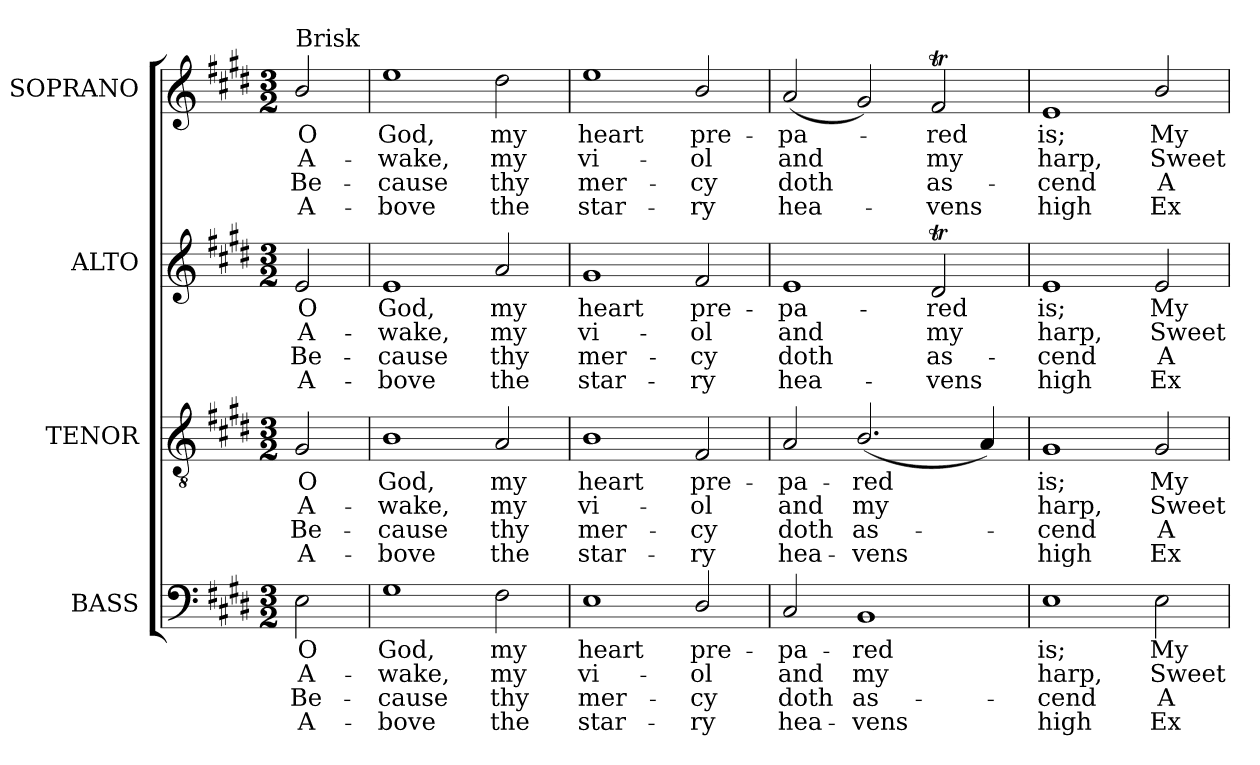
**kern	**text	**text	**text	**text	**kern	**text	**text	**text	**text	**kern	**text	**text	**text	**text	**kern	**text	**text	**text	**text
*part4	*part4	*part4	*part4	*part4	*part3	*part3	*part3	*part3	*part3	*part2	*part2	*part2	*part2	*part2	*part1	*part1	*part1	*part1	*part1
*staff4	*staff4	*staff4	*staff4	*staff4	*staff3	*staff3	*staff3	*staff3	*staff3	*staff2	*staff2	*staff2	*staff2	*staff2	*staff1	*staff1	*staff1	*staff1	*staff1
*I"BASS	*	*	*	*	*I"TENOR	*	*	*	*	*I"ALTO	*	*	*	*	*I"SOPRANO	*	*	*	*
*I'B.	*	*	*	*	*I'T.	*	*	*	*	*I'A.	*	*	*	*	*I'S.	*	*	*	*
!!LO:PB:g=z
*clefF4	*	*	*	*	*clefGv2	*	*	*	*	*clefG2	*	*	*	*	*clefG2	*	*	*	*
*	*	*	*	*	*ITrd7c12	*	*	*	*	*	*	*	*	*	*	*	*	*	*
*k[f#c#g#d#]	*	*	*	*	*k[f#c#g#d#]	*	*	*	*	*k[f#c#g#d#]	*	*	*	*	*k[f#c#g#d#]	*	*	*	*
*E:	*	*	*	*	*E:	*	*	*	*	*E:	*	*	*	*	*E:	*	*	*	*
*M3/2	*	*	*	*	*M3/2	*	*	*	*	*M3/2	*	*	*	*	*M3/2	*	*	*	*
=	=	=	=	=	=	=	=	=	=	=	=	=	=	=	=	=	=	=	=
!	!LO:LY:b:color=#000000	!LO:LY:b:color=#000000	!LO:LY:b:color=#000000	!LO:LY:b:color=#000000	!	!	!	!	!	!	!	!	!	!	!	!	!	!	!
!	!	!	!	!	!	!LO:LY:b:color=#000000	!LO:LY:b:color=#000000	!LO:LY:b:color=#000000	!LO:LY:b:color=#000000	!	!	!	!	!	!	!	!	!	!
!	!	!	!	!	!	!	!	!	!	!	!LO:LY:b:color=#000000	!LO:LY:b:color=#000000	!LO:LY:b:color=#000000	!LO:LY:b:color=#000000	!	!	!	!	!
!	!	!	!	!	!	!	!	!	!	!	!	!	!	!	!LO:TX:a:t=Brisk	!	!	!	!
!	!	!	!	!	!	!	!	!	!	!	!	!	!	!	!	!LO:LY:b:color=#000000	!LO:LY:b:color=#000000	!LO:LY:b:color=#000000	!LO:LY:b:color=#000000
2Ei\	O	A-	Be-	-A-	2GG#i/	O	A-	Be-	-A-	2ei/	O	A-	Be-	-A-	2bi/	O	A-	Be-	-A-
=1	=1	=1	=1	=1	=1	=1	=1	=1	=1	=1	=1	=1	=1	=1	=1	=1	=1	=1	=1
!	!LO:LY:b:color=#000000	!LO:LY:b:color=#000000	!LO:LY:b:color=#000000	!LO:LY:b:color=#000000	!	!	!	!	!	!	!	!	!	!	!	!	!	!	!
!	!	!	!	!	!	!LO:LY:b:color=#000000	!LO:LY:b:color=#000000	!LO:LY:b:color=#000000	!LO:LY:b:color=#000000	!	!	!	!	!	!	!	!	!	!
!	!	!	!	!	!	!	!	!	!	!	!LO:LY:b:color=#000000	!LO:LY:b:color=#000000	!LO:LY:b:color=#000000	!LO:LY:b:color=#000000	!	!	!	!	!
!	!	!	!	!	!	!	!	!	!	!	!	!	!	!	!	!LO:LY:b:color=#000000	!LO:LY:b:color=#000000	!LO:LY:b:color=#000000	!LO:LY:b:color=#000000
1G#i	God,	-wake,	-cause	bove	1BBi	God,	-wake,	-cause	bove	1ei	God,	-wake,	-cause	bove	1eei	God,	-wake,	-cause	bove
!	!LO:LY:b:color=#000000	!LO:LY:b:color=#000000	!LO:LY:b:color=#000000	!LO:LY:b:color=#000000	!	!	!	!	!	!	!	!	!	!	!	!	!	!	!
!	!	!	!	!	!	!LO:LY:b:color=#000000	!LO:LY:b:color=#000000	!LO:LY:b:color=#000000	!LO:LY:b:color=#000000	!	!	!	!	!	!	!	!	!	!
!	!	!	!	!	!	!	!	!	!	!	!LO:LY:b:color=#000000	!LO:LY:b:color=#000000	!LO:LY:b:color=#000000	!LO:LY:b:color=#000000	!	!	!	!	!
!	!	!	!	!	!	!	!	!	!	!	!	!	!	!	!	!LO:LY:b:color=#000000	!LO:LY:b:color=#000000	!LO:LY:b:color=#000000	!LO:LY:b:color=#000000
2F#i\	my	my	thy	the	2AAi/	my	my	thy	the	2ai/	my	my	thy	the	2dd#i\	my	my	thy	the
=2	=2	=2	=2	=2	=2	=2	=2	=2	=2	=2	=2	=2	=2	=2	=2	=2	=2	=2	=2
!	!LO:LY:b:color=#000000	!LO:LY:b:color=#000000	!LO:LY:b:color=#000000	!LO:LY:b:color=#000000	!	!	!	!	!	!	!	!	!	!	!	!	!	!	!
!	!	!	!	!	!	!LO:LY:b:color=#000000	!LO:LY:b:color=#000000	!LO:LY:b:color=#000000	!LO:LY:b:color=#000000	!	!	!	!	!	!	!	!	!	!
!	!	!	!	!	!	!	!	!	!	!	!LO:LY:b:color=#000000	!LO:LY:b:color=#000000	!LO:LY:b:color=#000000	!LO:LY:b:color=#000000	!	!	!	!	!
!	!	!	!	!	!	!	!	!	!	!	!	!	!	!	!	!LO:LY:b:color=#000000	!LO:LY:b:color=#000000	!LO:LY:b:color=#000000	!LO:LY:b:color=#000000
1Ei	heart	vi-	mer-	-star-	1BBi	heart	vi-	mer-	-star-	1g#i	heart	vi-	mer-	-star-	1eei	heart	vi-	mer-	-star-
!	!LO:LY:b:color=#000000	!LO:LY:b:color=#000000	!LO:LY:b:color=#000000	!LO:LY:b:color=#000000	!	!	!	!	!	!	!	!	!	!	!	!	!	!	!
!	!	!	!	!	!	!LO:LY:b:color=#000000	!LO:LY:b:color=#000000	!LO:LY:b:color=#000000	!LO:LY:b:color=#000000	!	!	!	!	!	!	!	!	!	!
!	!	!	!	!	!	!	!	!	!	!	!LO:LY:b:color=#000000	!LO:LY:b:color=#000000	!LO:LY:b:color=#000000	!LO:LY:b:color=#000000	!	!	!	!	!
!	!	!	!	!	!	!	!	!	!	!	!	!	!	!	!	!LO:LY:b:color=#000000	!LO:LY:b:color=#000000	!LO:LY:b:color=#000000	!LO:LY:b:color=#000000
2D#i/	pre-	-ol	-cy	ry	2FF#i/	pre-	-ol	-cy	ry	2f#i/	pre-	-ol	-cy	ry	2bi/	pre-	-ol	-cy	ry
=3	=3	=3	=3	=3	=3	=3	=3	=3	=3	=3	=3	=3	=3	=3	=3	=3	=3	=3	=3
!	!LO:LY:b:color=#000000	!LO:LY:b:color=#000000	!LO:LY:b:color=#000000	!LO:LY:b:color=#000000	!	!	!	!	!	!	!	!	!	!	!	!	!	!	!
!	!	!	!	!	!	!LO:LY:b:color=#000000	!LO:LY:b:color=#000000	!LO:LY:b:color=#000000	!LO:LY:b:color=#000000	!	!	!	!	!	!	!	!	!	!
!	!	!	!	!	!	!	!	!	!	!	!LO:LY:b:color=#000000	!LO:LY:b:color=#000000	!LO:LY:b:color=#000000	!LO:LY:b:color=#000000	!	!	!	!	!
!	!	!	!	!	!	!	!	!	!	!	!	!	!	!	!	!LO:LY:b:color=#000000	!LO:LY:b:color=#000000	!LO:LY:b:color=#000000	!LO:LY:b:color=#000000
2C#i/	-pa-	and	doth	hea-	2AAi/	-pa-	and	doth	hea-	1ei	-pa-	and	doth	hea-	(2ai/	-pa-	and	doth	hea-
!	!LO:LY:b:color=#000000	!LO:LY:b:color=#000000	!LO:LY:b:color=#000000	!LO:LY:b:color=#000000	!	!	!	!	!	!	!	!	!	!	!	!	!	!	!
!	!	!	!	!	!	!LO:LY:b:color=#000000	!LO:LY:b:color=#000000	!LO:LY:b:color=#000000	!LO:LY:b:color=#000000	!	!	!	!	!	!	!	!	!	!
1BBi	-red	my	-as-	-vens	(2.BBi/	-red	my	-as-	-vens	.	.	.	.	.	2g#i/)	.	.	.	.
!	!	!	!	!	!	!	!	!	!	!	!LO:LY:b:color=#000000	!LO:LY:b:color=#000000	!LO:LY:b:color=#000000	!LO:LY:b:color=#000000	!	!	!	!	!
!	!	!	!	!	!	!	!	!	!	!	!	!	!	!	!	!LO:LY:b:color=#000000	!LO:LY:b:color=#000000	!LO:LY:b:color=#000000	!LO:LY:b:color=#000000
.	.	.	.	.	.	.	.	.	.	2d#ti/	-red	my	-as-	-vens	2f#Ti/	-red	my	-as-	-vens
.	.	.	.	.	4AAi/)	.	.	.	.	.	.	.	.	.	.	.	.	.	.
=4	=4	=4	=4	=4	=4	=4	=4	=4	=4	=4	=4	=4	=4	=4	=4	=4	=4	=4	=4
!	!LO:LY:b:color=#000000	!LO:LY:b:color=#000000	!LO:LY:b:color=#000000	!LO:LY:b:color=#000000	!	!	!	!	!	!	!	!	!	!	!	!	!	!	!
!	!	!	!	!	!	!LO:LY:b:color=#000000	!LO:LY:b:color=#000000	!LO:LY:b:color=#000000	!LO:LY:b:color=#000000	!	!	!	!	!	!	!	!	!	!
!	!	!	!	!	!	!	!	!	!	!	!LO:LY:b:color=#000000	!LO:LY:b:color=#000000	!LO:LY:b:color=#000000	!LO:LY:b:color=#000000	!	!	!	!	!
!	!	!	!	!	!	!	!	!	!	!	!	!	!	!	!	!LO:LY:b:color=#000000	!LO:LY:b:color=#000000	!LO:LY:b:color=#000000	!LO:LY:b:color=#000000
1Ei	is;	harp,	cend	high	1GG#i	is;	harp,	cend	high	1ei	is;	harp,	cend	high	1ei	is;	harp,	cend	high
!	!LO:LY:b:color=#000000	!LO:LY:b:color=#000000	!LO:LY:b:color=#000000	!LO:LY:b:color=#000000	!	!	!	!	!	!	!	!	!	!	!	!	!	!	!
!	!	!	!	!	!	!LO:LY:b:color=#000000	!LO:LY:b:color=#000000	!LO:LY:b:color=#000000	!LO:LY:b:color=#000000	!	!	!	!	!	!	!	!	!	!
!	!	!	!	!	!	!	!	!	!	!	!LO:LY:b:color=#000000	!LO:LY:b:color=#000000	!LO:LY:b:color=#000000	!LO:LY:b:color=#000000	!	!	!	!	!
!	!	!	!	!	!	!	!	!	!	!	!	!	!	!	!	!LO:LY:b:color=#000000	!LO:LY:b:color=#000000	!LO:LY:b:color=#000000	!LO:LY:b:color=#000000
2Ei\	My	Sweet	A-	-Ex-	2GG#i/	My	Sweet	A-	-Ex-	2ei/	My	Sweet	A-	-Ex-	2bi/	My	Sweet	A-	-Ex-
=	=	=	=	=	=	=	=	=	=	=	=	=	=	=	=	=	=	=	=
*-	*-	*-	*-	*-	*-	*-	*-	*-	*-	*-	*-	*-	*-	*-	*-	*-	*-	*-	*-
